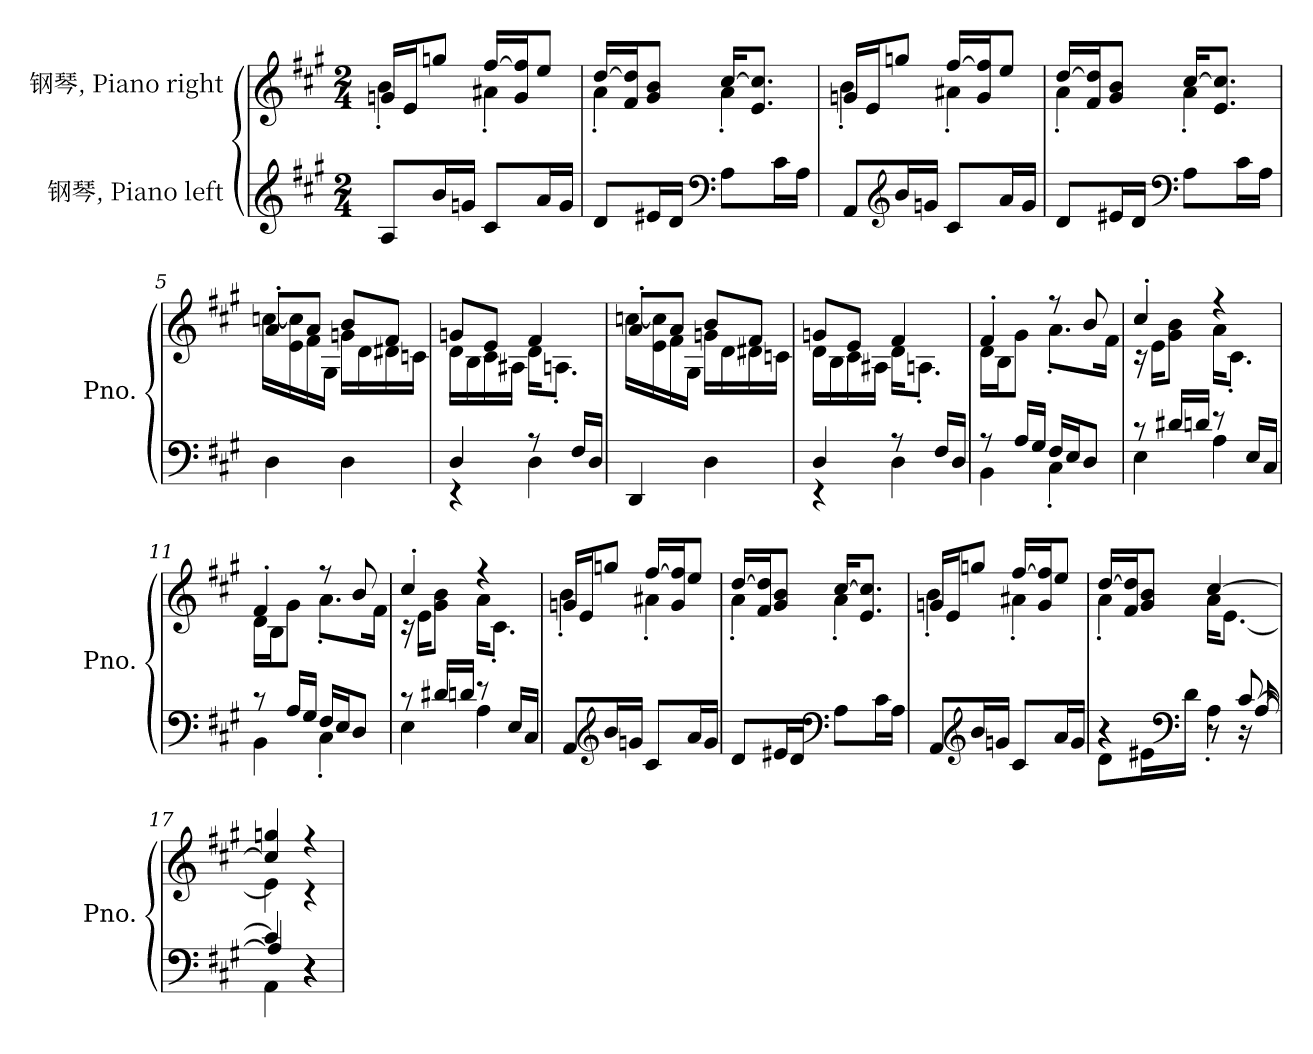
**kern	**kern
*part2	*part1
*staff2	*staff1
*I"钢琴, Piano left	*I"钢琴, Piano right
*I'Pno.	*I'Pno.
*clefG2	*clefG2
*k[f#c#g#]	*k[f#c#g#]
*M2/4	*M2/4
*MM47	*MM47
=1	=1
*	*^
8A/L	16gn/LL	4b'\
.	16e/J	.
*	*MM57	*
16b/L	8ggn/J	.
16gn/JJ	.	.
*	*MM61	*
8c#/L	[16ff#/LL	4a#X'\
.	16g/ 16ff#/]J	.
16a/L	8ee/J	.
16g/JJ	.	.
=2	=2	=2
*	*MM53	*
8d/L	[16dd/LL	4a'\
.	16f#/ 16dd/]J	.
*	*MM56	*
16e#X/L	8g#/ 8b/J	.
16d/JJ	.	.
*clefF4	*	*
8A\L	[16cc#/KL	4a'\
.	8.e/ 8.cc#/]J	.
16c#\L	.	.
16A\JJ	.	.
=3	=3	=3
*	*MM47	*
8AA/L	16gn/LL	4b'\
.	16e/J	.
*clefG2	*	*
*	*MM57	*
16b/L	8ggn/J	.
16gn/JJ	.	.
*	*MM61	*
8c#/L	[16ff#/LL	4a#X'\
.	16g/ 16ff#/]J	.
16a/L	8ee/J	.
16g/JJ	.	.
!!LO:LB:g=z	!!
=4	=4	=4
*	*MM53	*
8d/L	[16dd/LL	4a'\
.	16f#/ 16dd/]J	.
*	*MM56	*
16e#X/L	8g#/ 8b/J	.
16d/JJ	.	.
*clefF4	*	*
*	*MM50	*
8A\L	[16cc#/KL	4a'\
.	8.e/ 8.cc#/]J	.
16c#\L	.	.
16A\JJ	.	.
=5	=5	=5
*	*MM52	*
4D\	8a'/L	[16ccn\LL
.	.	16e\ 16cc\]
*	*MM58	*
.	8a/J	16f#\
.	.	16G#\JJ
*	*MM53	*
4D\	8b/L	16gn\LL
.	.	16d\
*	*MM59	*
.	8f#/J	16d#X\
.	.	16cn\JJ
=6	=6	=6
*	*MM52	*
*^	*	*
4D/	4r	8gn/L	16d\LL
.	.	.	16B\
*	*	*MM58	*
.	.	8e/J	16c#\
.	.	.	16A#X\JJ
*	*	*MM53	*
8r	4D\	4f#/	16d\KL
.	.	.	8.An'\J
16F#/LL	.	.	.
16D/JJ	.	.	.
*v	*v	*	*
!!LO:LB:g=z	!!
=7	=7	=7
*	*MM50	*
4DD/	8a'/L	[16ccn\LL
.	.	16e\ 16cc\]
*	*MM56	*
.	8a/J	16f#\
.	.	16G#\JJ
*	*MM53	*
4D\	8b/L	16gn\LL
.	.	16d\
*	*MM58	*
.	8f#/J	16d#X\
.	.	16cn\JJ
=8	=8	=8
*	*MM50	*
*^	*	*
4D/	4r	8gn/L	16d\LL
.	.	.	16B\
*	*	*MM53	*
.	.	8e/J	16c#\
.	.	.	16A#X\JJ
8r	4D\	4f#/	16d\KL
.	.	.	8.An'\J
16F#/LL	.	.	.
16D/JJ	.	.	.
=9	=9	=9	=9
*	*	*MM54	*
8r	4BB\	4f#'/	16d\LL
.	.	.	16B\J
*	*	*MM56	*
16A/LL	.	.	8g#\J
16G#/JJ	.	.	.
*	*	*MM55	*
16F#/LL	4C#'\	8r	8.a'\L
16E/J	.	.	.
*	*	*MM56	*
8D/J	.	8b/	.
.	.	.	16f#\Jk
=10	=10	=10	=10
*	*	*MM54	*
8r	4E\	4cc#'/	16r
.	.	.	16e\KL
*	*	*MM56	*
16d#X/LL	.	.	8g#\ 8b\J
16dn/JJ	.	.	.
8r	4A\	4r	16a\KL
.	.	.	8.c#'\J
16E/LL	.	.	.
16C#/JJ	.	.	.
!!LO:LB:g=z	!!
=11	=11	=11	=11
*	*	*MM53	*
8r	4BB\	4f#'/	16d\LL
.	.	.	16B\J
*	*	*MM56	*
16A/LL	.	.	8g#\J
16G#/JJ	.	.	.
*	*	*MM55	*
16F#/LL	4C#'\	8r	8.a'\L
16E/J	.	.	.
*	*	*MM53	*
8D/J	.	8b/	.
*	*	*MM49	*
.	.	.	16f#\Jk
=12	=12	=12	=12
*	*	*MM51	*
8r	4E\	4cc#'/	16r
.	.	.	16e\KL
*	*	*MM54	*
16d#X/LL	.	.	8g#\ 8b\J
16dn/JJ	.	.	.
*	*	*MM49	*
8r	4A\	4r	16a\KL
.	.	.	8.c#'\J
16E/LL	.	.	.
16C#/JJ	.	.	.
*v	*v	*	*
=13	=13	=13
*	*MM47	*
8AA/L	16gn/LL	4b'\
.	16e/J	.
*clefG2	*	*
*	*MM57	*
16b/L	8ggn/J	.
16gn/JJ	.	.
8c#/L	[16ff#/LL	4a#X'\
.	16g/ 16ff#/]J	.
16a/L	8ee/J	.
16g/JJ	.	.
=14	=14	=14
*	*MM53	*
8d/L	[16dd/LL	4a'\
.	16f#/ 16dd/]J	.
*	*MM56	*
16e#X/L	8g#/ 8b/J	.
16d/JJ	.	.
*clefF4	*	*
8A\L	[16cc#/KL	4a'\
.	8.e/ 8.cc#/]J	.
16c#\L	.	.
16A\JJ	.	.
!!LO:LB:g=z	!!
=15	=15	=15
*	*MM45	*
8AA/L	16gn/LL	4b'\
.	16e/J	.
*clefG2	*	*
*	*MM52	*
16b/L	8ggn/J	.
16gn/JJ	.	.
*	*MM56	*
8c#/L	[16ff#/LL	4a#X'\
.	16g/ 16ff#/]J	.
16a/L	8ee/J	.
16g/JJ	.	.
=16	=16	=16
*	*MM50	*
*^	*	*
*	*^	*	*
4r	8d\L	4r	[16dd/LL	4a'\
.	.	.	16f#/ 16dd/]J	.
*	*	*	*MM54	*
.	16e#X\L	.	8g#/ 8b/J	.
*clefF4	*	*	*	*
.	16d\JJ	.	.	.
*	*	*	*MM42	*
8r	4A'\	8r	[4cc#/	16a\KL
.	.	.	.	[8.e\J
[8c#/	.	16r	.	.
.	.	[16A/	.	.
=17	=17	=17	=17	=17
4c#/]	4AA\	4A/]	4cc#/] 4ggn/	4e\]
4r	4r	4r	4r	4r
*v	*v	*v	*	*
*	*v	*v
=	=
*-	*-
